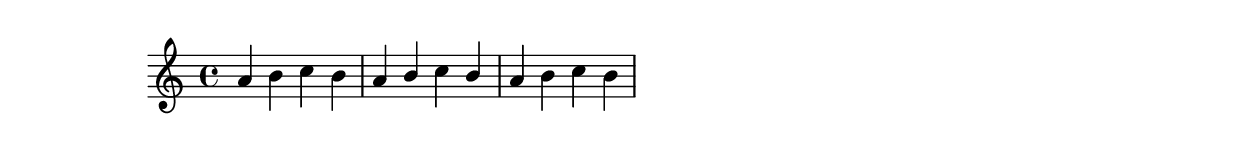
%% DO NOT EDIT this file manually; it is automatically
%% generated from LSR http://lsr.dsi.unimi.it
%% Make any changes in LSR itself, or in Documentation/snippets/new/ ,
%% and then run scripts/auxiliar/makelsr.py
%%
%% This file is in the public domain.
\version "2.17.15"

\header {
  lsrtags = "editorial-annotations"

  texidoc = "
The default direction of stems on the center line of the staff is set
by the @code{Stem} property @code{neutral-direction}.

"
  doctitle = "Default direction of stems on the center line of the staff"
} % begin verbatim


\relative c'' {
  a4 b c b
  \override Stem.neutral-direction = #up
  a4 b c b
  \override Stem.neutral-direction = #down
  a4 b c b
}
